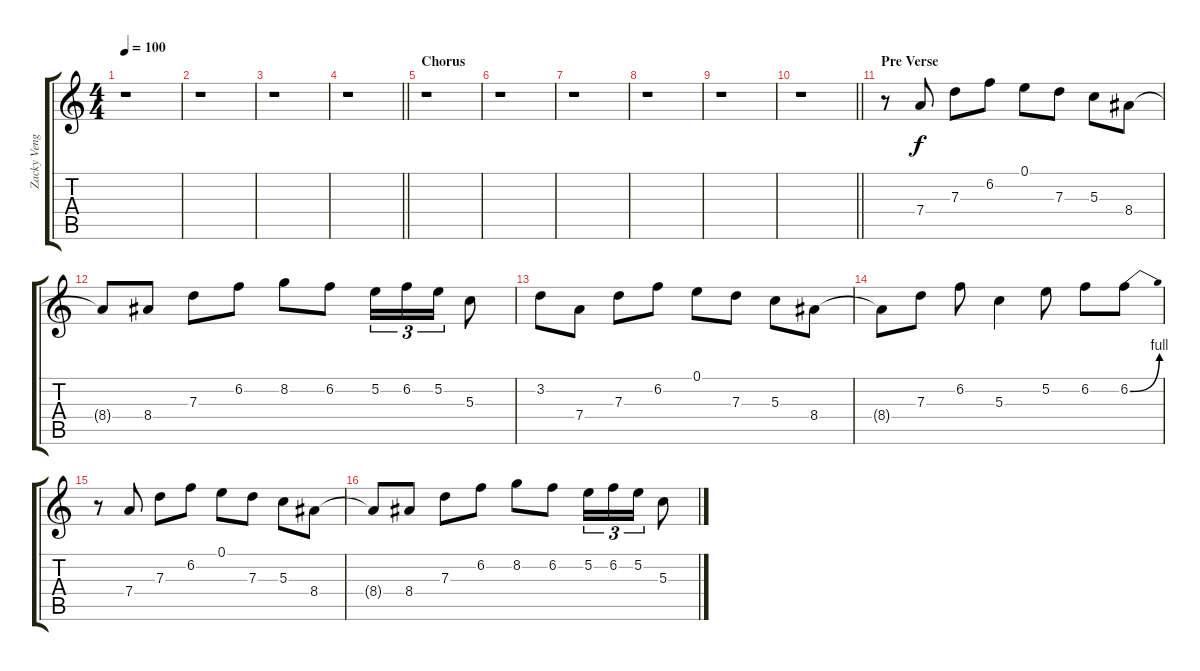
\track ("Zacky Vengeance Panned" "Zacky Veng") {instrument distortionguitar}
\staff {score tabs}
\tuning (E4 B3 G3 D3 A2 D2) {hide}
\ts (4 4)
\tempo 100
\clef g2
\ks c
r.1{dy f} |
r.1 |
r.1 |
\barLineRight lightlight
r.1 |
\section ("" "Chorus")
r.1 |
r.1 |
r.1 |
r.1 |
r.1 |
\barLineRight lightlight
r.1 |
\section ("" "Pre Verse")
r.8 7.4.8 7.3.8 6.2.8 0.1.8 7.3.8 5.3.8 8.4.8 |
8.4{t}.8 8.4.8 7.3.8 6.2.8 8.2.8 6.2.8 5.2.16{tu (3 2)} 6.2.16{tu (3 2)} 5.2.16{tu (3 2)} 5.3.8 |
3.2.8 7.4.8 7.3.8 6.2.8 0.1.8 7.3.8 5.3.8 8.4.8 |
8.4{t}.8 7.3.8 6.2.8 5.3.4 5.2.8 6.2.8 6.2{be (bend 0 0 60 4)}.8 |
r.8 7.4.8 7.3.8 6.2.8 0.1.8 7.3.8 5.3.8 8.4.8 |
8.4{t}.8 8.4.8 7.3.8 6.2.8 8.2.8 6.2.8 5.2.16{tu (3 2)} 6.2.16{tu (3 2)} 5.2.16{tu (3 2)} 5.3.8
